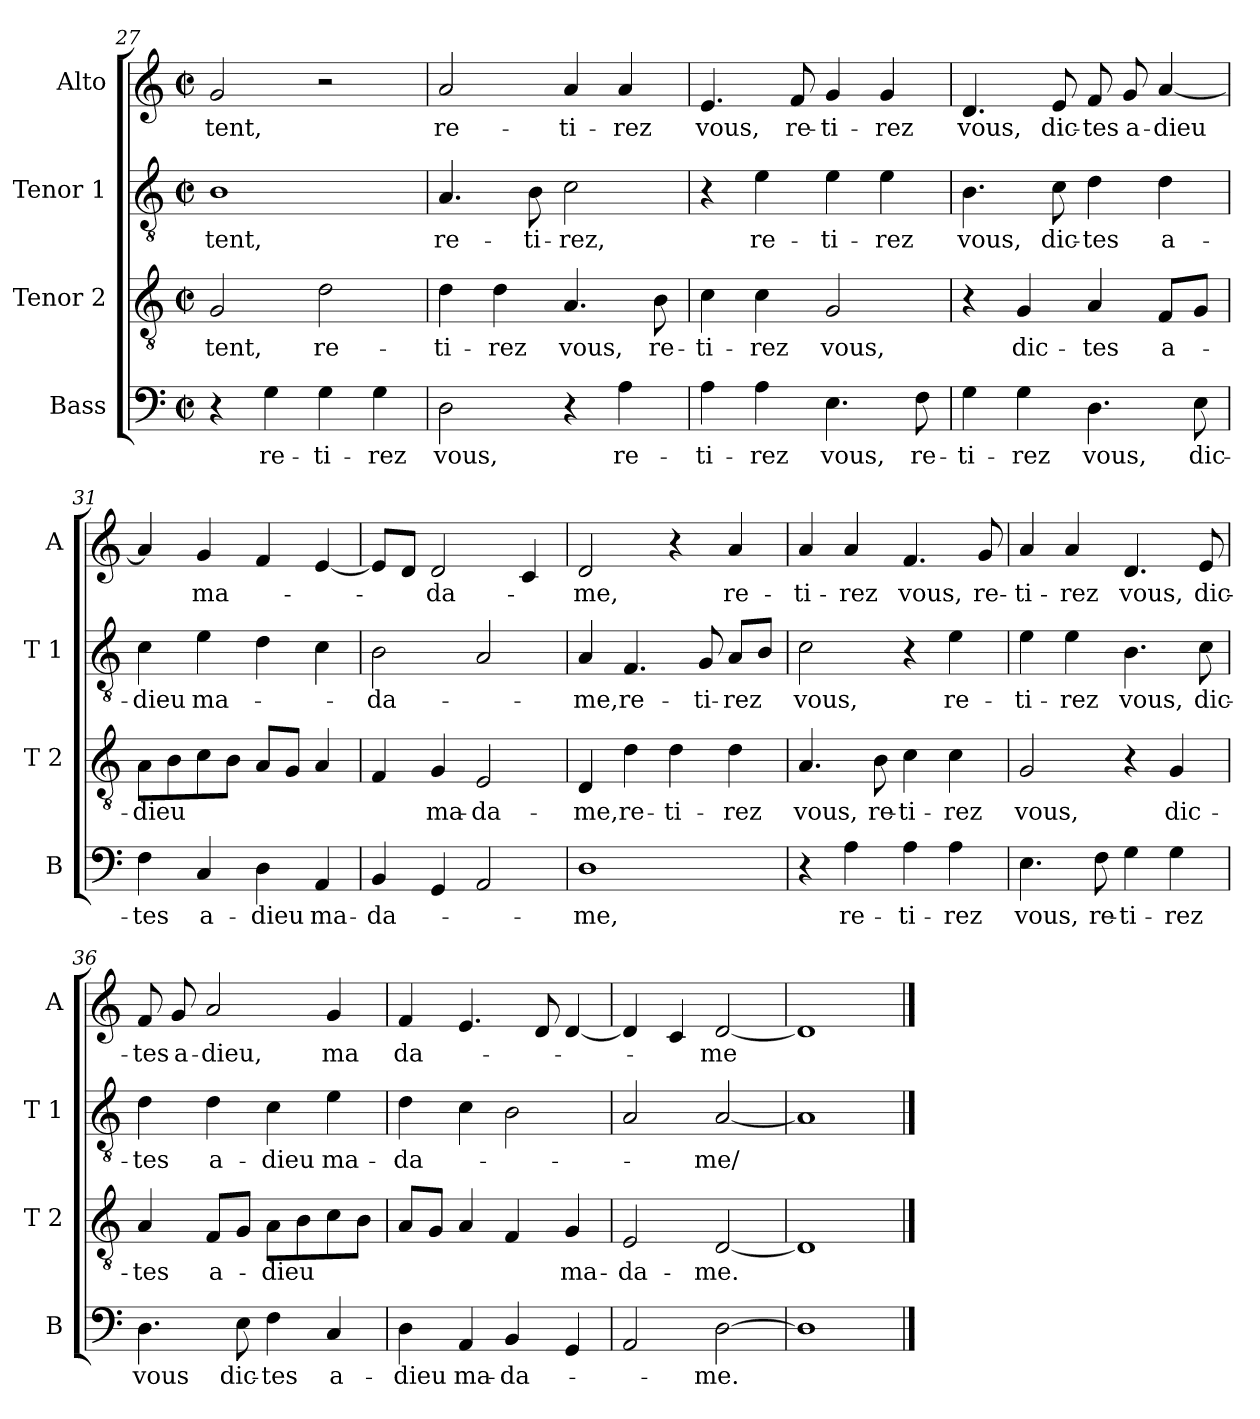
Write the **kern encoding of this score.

**kern	**text	**kern	**text	**kern	**text	**kern	**text
*part4	*part4	*part3	*part3	*part2	*part2	*part1	*part1
*staff4	*staff4	*staff3	*staff3	*staff2	*staff2	*staff1	*staff1
*I"Bass	*	*I"Tenor 2	*	*I"Tenor 1	*	*I"Alto	*
*I'B	*	*I'T 2	*	*I'T 1	*	*I'A	*
*clefF4	*	*clefGv2	*	*clefGv2	*	*clefG2	*
*k[]	*	*k[]	*	*k[]	*	*k[]	*
*C:	*	*C:	*	*C:	*	*C:	*
*M2/2	*	*M2/2	*	*M2/2	*	*M2/2	*
*met(c|)	*	*met(c|)	*	*met(c|)	*	*met(c|)	*
=27	=27	=27	=27	=27	=27	=27	=27
!	!	!	!LO:LY:b	!	!LO:LY:b	!	!LO:LY:b
4r	.	2G/	-tent,	1B	-tent,	2g/	-tent,
!	!LO:LY:b	!	!	!	!	!	!
4G\	re-	.	.	.	.	.	.
!	!LO:LY:b	!	!LO:LY:b	!	!	!	!
4G\	-ti-	2d\	re-	.	.	2r	.
!	!LO:LY:b	!	!	!	!	!	!
4G\	-rez	.	.	.	.	.	.
=28	=28	=28	=28	=28	=28	=28	=28
!	!LO:LY:b	!	!LO:LY:b	!	!LO:LY:b	!	!LO:LY:b
2D\	vous,	4d\	-ti-	4.A/	re-	2a/	re-
!	!	!	!LO:LY:b	!	!	!	!
.	.	4d\	-rez	.	.	.	.
!	!	!	!	!	!LO:LY:b	!	!
.	.	.	.	8B\	-ti-	.	.
!	!	!	!LO:LY:b	!	!LO:LY:b	!	!LO:LY:b
4r	.	4.A/	vous,	2c\	-rez,	4a/	-ti-
!	!LO:LY:b	!	!	!	!	!	!LO:LY:b
4A\	re-	.	.	.	.	4a/	-rez
!	!	!	!LO:LY:b	!	!	!	!
.	.	8B\	re-	.	.	.	.
=29	=29	=29	=29	=29	=29	=29	=29
!	!LO:LY:b	!	!LO:LY:b	!	!	!	!LO:LY:b
4A\	-ti-	4c\	-ti-	4r	.	4.e/	vous,
!	!LO:LY:b	!	!LO:LY:b	!	!LO:LY:b	!	!
4A\	-rez	4c\	-rez	4e\	re-	.	.
!	!	!	!	!	!	!	!LO:LY:b
.	.	.	.	.	.	8f/	re-
!	!LO:LY:b	!	!LO:LY:b	!	!LO:LY:b	!	!LO:LY:b
4.E\	vous,	2G/	vous,	4e\	-ti-	4g/	-ti-
!	!	!	!	!	!LO:LY:b	!	!LO:LY:b
.	.	.	.	4e\	-rez	4g/	-rez
!	!LO:LY:b	!	!	!	!	!	!
8F\	re-	.	.	.	.	.	.
=30	=30	=30	=30	=30	=30	=30	=30
!	!LO:LY:b	!	!	!	!LO:LY:b	!	!LO:LY:b
4G\	-ti-	4r	.	4.B\	vous,	4.d/	vous,
!	!LO:LY:b	!	!LO:LY:b	!	!	!	!
4G\	-rez	4G/	dic-	.	.	.	.
!	!	!	!	!	!LO:LY:b	!	!LO:LY:b
.	.	.	.	8c\	dic-	8e/	dic-
!	!LO:LY:b	!	!LO:LY:b	!	!LO:LY:b	!	!LO:LY:b
4.D\	vous,	4A/	-tes	4d\	-tes	8f/	-tes
!	!	!	!	!	!	!	!LO:LY:b
.	.	.	.	.	.	8g/	a-
!	!	!	!LO:LY:b	!	!LO:LY:b	!	!LO:LY:b
.	.	8F/L	a-	4d\	a-	[4a/	-dieu
!	!LO:LY:b	!	!	!	!	!	!
8E\	dic-	8G/J	.	.	.	.	.
!!LO:PB:g=z
=31	=31	=31	=31	=31	=31	=31	=31
!	!LO:LY:b	!	!LO:LY:b	!	!LO:LY:b	!	!
4F\	-tes	8A\L	-dieu	4c\	-dieu	4a/]	.
.	.	8B\	.	.	.	.	.
!	!LO:LY:b	!	!	!	!LO:LY:b	!	!LO:LY:b
4C/	a-	8c\	.	4e\	ma-	4g/	ma-
.	.	8B\J	.	.	.	.	.
!	!LO:LY:b	!	!	!	!	!	!
4D\	-dieu	8A/L	.	4d\	.	4f/	.
.	.	8G/J	.	.	.	.	.
!	!LO:LY:b	!	!	!	!	!	!
4AA/	ma-	4A/	.	4c\	.	[4e/	.
=32	=32	=32	=32	=32	=32	=32	=32
!	!LO:LY:b	!	!	!	!LO:LY:b	!	!
4BB/	-da-	4F/	.	2B\	-da-	8e/L]	.
.	.	.	.	.	.	8d/J	.
!	!	!	!LO:LY:b	!	!	!	!LO:LY:b
4GG/	.	4G/	ma-	.	.	2d/	-da-
!	!	!	!LO:LY:b	!	!	!	!
2AA/	.	2E/	-da-	2A/	.	.	.
.	.	.	.	.	.	4c/	.
=33	=33	=33	=33	=33	=33	=33	=33
!	!LO:LY:b	!	!LO:LY:b	!	!LO:LY:b	!	!LO:LY:b
1D	-me,	4D/	-me,	4A/	-me,	2d/	-me,
!	!	!	!LO:LY:b	!	!LO:LY:b	!	!
.	.	4d\	re-	4.F/	re-	.	.
!	!	!	!LO:LY:b	!	!	!	!
.	.	4d\	-ti-	.	.	4r	.
!	!	!	!	!	!LO:LY:b	!	!
.	.	.	.	8G/	-ti-	.	.
!	!	!	!LO:LY:b	!	!LO:LY:b	!	!LO:LY:b
.	.	4d\	-rez	8A/L	-rez	4a/	re-
.	.	.	.	8B/J	.	.	.
=34	=34	=34	=34	=34	=34	=34	=34
!	!	!	!LO:LY:b	!	!LO:LY:b	!	!LO:LY:b
4r	.	4.A/	vous,	2c\	vous,	4a/	-ti-
!	!LO:LY:b	!	!	!	!	!	!LO:LY:b
4A\	re-	.	.	.	.	4a/	-rez
!	!	!	!LO:LY:b	!	!	!	!
.	.	8B\	re-	.	.	.	.
!	!LO:LY:b	!	!LO:LY:b	!	!	!	!LO:LY:b
4A\	-ti-	4c\	-ti-	4r	.	4.f/	vous,
!	!LO:LY:b	!	!LO:LY:b	!	!LO:LY:b	!	!
4A\	-rez	4c\	-rez	4e\	re-	.	.
!	!	!	!	!	!	!	!LO:LY:b
.	.	.	.	.	.	8g/	re-
=35	=35	=35	=35	=35	=35	=35	=35
!	!LO:LY:b	!	!LO:LY:b	!	!LO:LY:b	!	!LO:LY:b
4.E\	vous,	2G/	vous,	4e\	-ti-	4a/	-ti-
!	!	!	!	!	!LO:LY:b	!	!LO:LY:b
.	.	.	.	4e\	-rez	4a/	-rez
!	!LO:LY:b	!	!	!	!	!	!
8F\	re-	.	.	.	.	.	.
!	!LO:LY:b	!	!	!	!LO:LY:b	!	!LO:LY:b
4G\	-ti-	4r	.	4.B\	vous,	4.d/	vous,
!	!LO:LY:b	!	!LO:LY:b	!	!	!	!
4G\	-rez	4G/	dic-	.	.	.	.
!	!	!	!	!	!LO:LY:b	!	!LO:LY:b
.	.	.	.	8c\	dic-	8e/	dic-
!!LO:LB:g=z
=36	=36	=36	=36	=36	=36	=36	=36
!	!LO:LY:b	!	!LO:LY:b	!	!LO:LY:b	!	!LO:LY:b
4.D\	vous	4A/	-tes	4d\	-tes	8f/	-tes
!	!	!	!	!	!	!	!LO:LY:b
.	.	.	.	.	.	8g/	a-
!	!	!	!LO:LY:b	!	!LO:LY:b	!	!LO:LY:b
.	.	8F/L	a-	4d\	a-	2a/	-dieu,
!	!LO:LY:b	!	!	!	!	!	!
8E\	dic-	8G/J	.	.	.	.	.
!	!LO:LY:b	!	!LO:LY:b	!	!LO:LY:b	!	!
4F\	-tes	8A\L	-dieu	4c\	-dieu	.	.
.	.	8B\	.	.	.	.	.
!	!LO:LY:b	!	!	!	!LO:LY:b	!	!LO:LY:b
4C/	a-	8c\	.	4e\	ma-	4g/	ma
.	.	8B\J	.	.	.	.	.
=37	=37	=37	=37	=37	=37	=37	=37
!	!LO:LY:b	!	!	!	!LO:LY:b	!	!LO:LY:b
4D\	-dieu	8A/L	.	4d\	-da-	4f/	da-
.	.	8G/J	.	.	.	.	.
!	!LO:LY:b	!	!	!	!	!	!
4AA/	ma-	4A/	.	4c\	.	4.e/	.
!	!LO:LY:b	!	!	!	!	!	!
4BB/	-da-	4F/	.	2B\	.	.	.
.	.	.	.	.	.	8d/	.
!	!	!	!LO:LY:b	!	!	!	!
4GG/	.	4G/	ma-	.	.	[4d/	.
=38	=38	=38	=38	=38	=38	=38	=38
!	!	!	!LO:LY:b	!	!	!	!
2AA/	.	2E/	-da-	2A/	.	4d/]	.
.	.	.	.	.	.	4c/	.
!	!LO:LY:b	!	!LO:LY:b	!	!LO:LY:b	!	!LO:LY:b
[2D\	-me.	[2D/	-me.	[2A/	-me/	[2d/	-me
=39	=39	=39	=39	=39	=39	=39	=39
1D]	.	1D]	.	1A]	.	1d]	.
==	==	==	==	==	==	==	==
*-	*-	*-	*-	*-	*-	*-	*-
